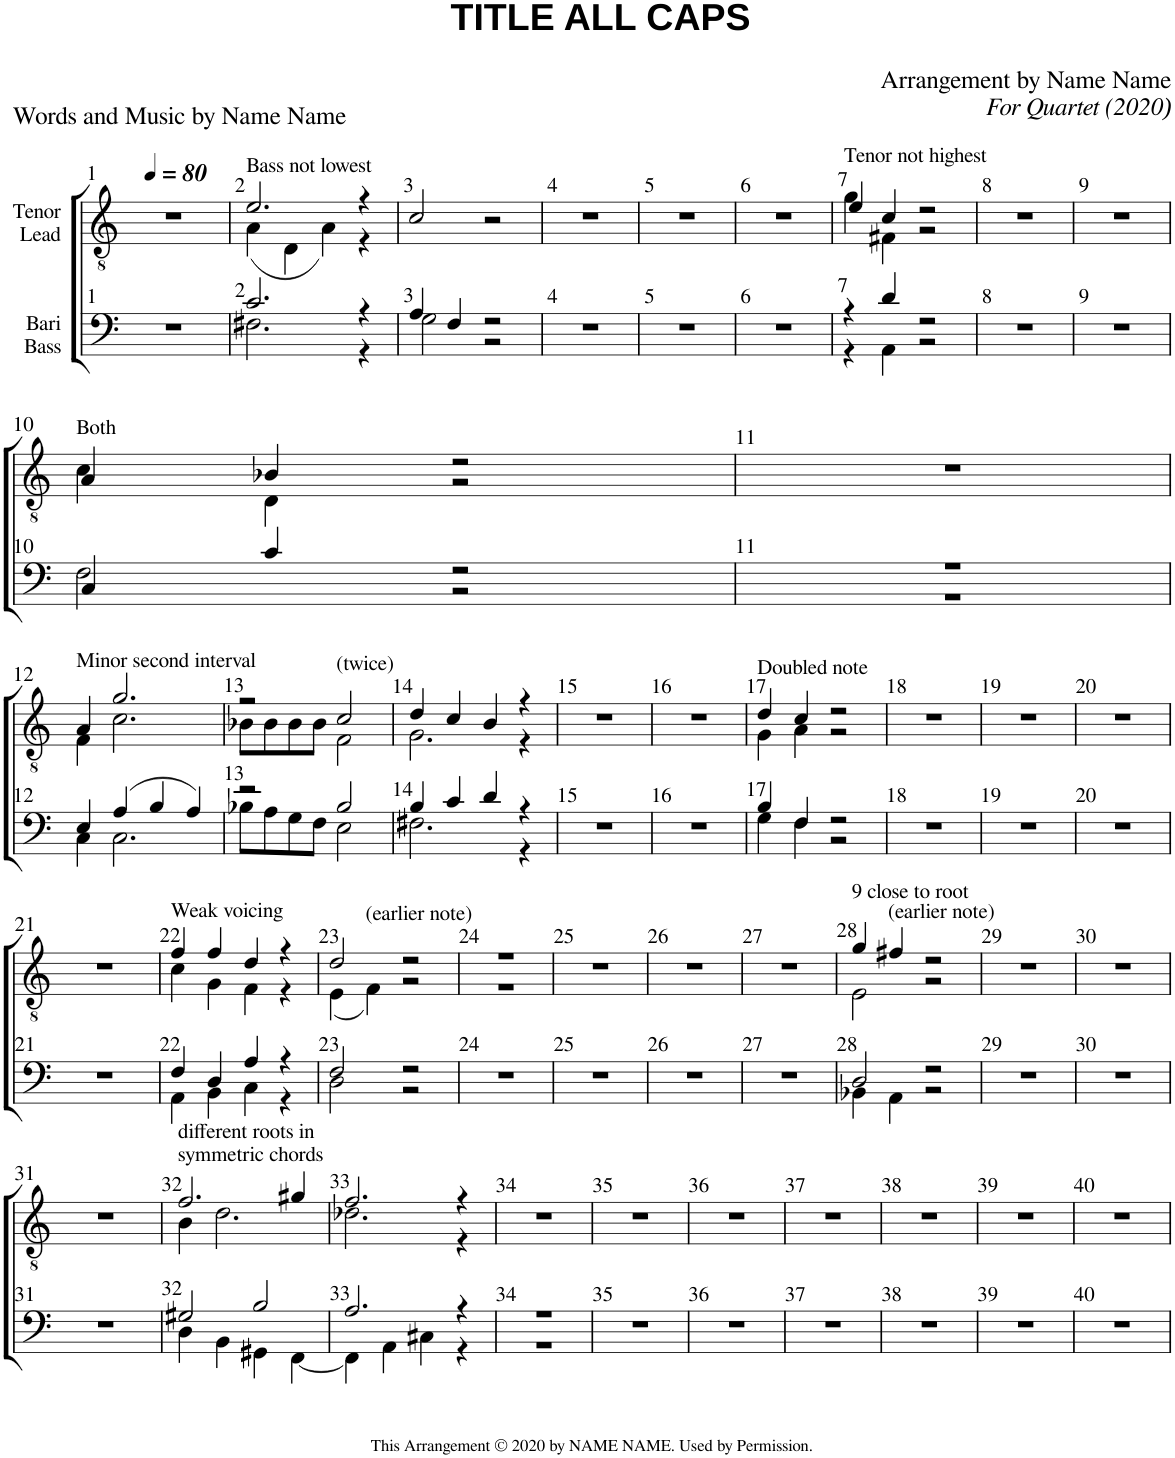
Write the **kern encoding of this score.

**kern	**kern
*part2	*part1
*staff2	*staff1
*I"Bari Bass	*I"Tenor Lead
*clefF4	*clefGv2
*Trd1c2	*Trd1c2
*k[]	*k[]
=1	=1
1r	1r
=2	=2
*^	*^
!	!	!LO:TX:a:t=Bass not lowest	!
2.c/	2.F#X\	2.e/	(4A\
.	.	.	4D\
.	.	.	4A\)
4r	4r	4r	4r
*	*	*v	*v
=3	=3	=3
4A/	2G\	2c/
4F/	.	.
2r	2r	2r
*v	*v	*
=4	=4
1r	1r
=5	=5
1r	1r
=6	=6
1r	1r
=7	=7
*^	*^
!	!	!LO:TX:a:t=Tenor not highest	!
4r	4r	4e/	4g\
4d/	4AA\	4c/	4F#X\
2r	2r	2r	2r
*v	*v	*	*
*	*v	*v
=8	=8
1r	1r
=9	=9
1r	1r
!!LO:LB:g=z
=10	=10
*^	*^
!	!	!LO:TX:a:t=Both	!
4C/	2F\	4A/	4c\
4c/	.	4B-X/	4D\
2r	2r	2r	2r
*	*	*v	*v
=11	=11	=11
1r	1r	1r
!!LO:LB:g=z
=12	=12	=12
*	*	*^
!	!	!LO:TX:a:t=Minor second interval	!
4E/	4C\	4A/	4F\
(4A/	2.C\	2.g/	2.c\
4B/	.	.	.
4A/)	.	.	.
=13	=13	=13	=13
2r	8B-X\L	2r	8B-X\L
.	8A\	.	8B-\
.	8G\	.	8B-\
.	8F\J	.	8B-\J
!	!	!LO:TX:a:t=(twice)	!
2B-/	2E\	2c/	2F\
=14	=14	=14	=14
4B/	2.F#X\	4d/	2.G\
4c/	.	4c/	.
4d/	.	4B/	.
4r	4r	4r	4r
*v	*v	*	*
*	*v	*v
=15	=15
1r	1r
=16	=16
1r	1r
=17	=17
*^	*^
!	!	!LO:TX:a:t=Doubled note	!
4B/	4G\	4d/	4G\
4F/	4F\	4c/	4A\
2r	2r	2r	2r
*v	*v	*	*
*	*v	*v
=18	=18
1r	1r
=19	=19
1r	1r
=20	=20
1r	1r
!!LO:LB:g=z
=21	=21
1r	1r
=22	=22
*^	*^
!	!	!LO:TX:a:t=Weak voicing	!
4F/	4AA\	4f/	4c\
4D/	4BB\	4f/	4G\
4A/	4C\	4d/	4F\
4r	4r	4r	4r
=23	=23	=23	=23
2F/	2D\	2d/	(4E\
!	!	!	!LO:TX:a:t=(earlier note)
.	.	.	4F\)
2r	2r	2r	2r
*v	*v	*	*
=24	=24	=24
1r	1r	1r
*	*v	*v
=25	=25
1r	1r
=26	=26
1r	1r
=27	=27
1r	1r
=28	=28
*^	*^
!	!	!LO:TX:a:t=9 close to root	!
2D/	4BB-X\	4g/	2E\
!	!	!LO:TX:a:t=(earlier note)	!
.	4AA\	4f#X/	.
2r	2r	2r	2r
*v	*v	*	*
*	*v	*v
=29	=29
1r	1r
=30	=30
1r	1r
!!LO:LB:g=z
=31	=31
1r	1r
=32	=32
*^	*^
!	!	!LO:TX:a:t=different roots in	!
!	!	!LO:TX:a:t=symmetric chords	!
2G#X/	4D\	2.f/	4B\
.	4BB\	.	2.d\
2B/	4GG#X\	.	.
.	[4FF\	4g#X/	.
=33	=33	=33	=33
2.A/	4FF\]	2.f/	2.d-X\
.	4AA\	.	.
.	4C#X\	.	.
4r	4r	4r	4r
*	*	*v	*v
=34	=34	=34
1r	1r	1r
*v	*v	*
=35	=35
1r	1r
=36	=36
1r	1r
=37	=37
1r	1r
=38	=38
1r	1r
=39	=39
1r	1r
=40	=40
1r	1r
=	=
*-	*-
